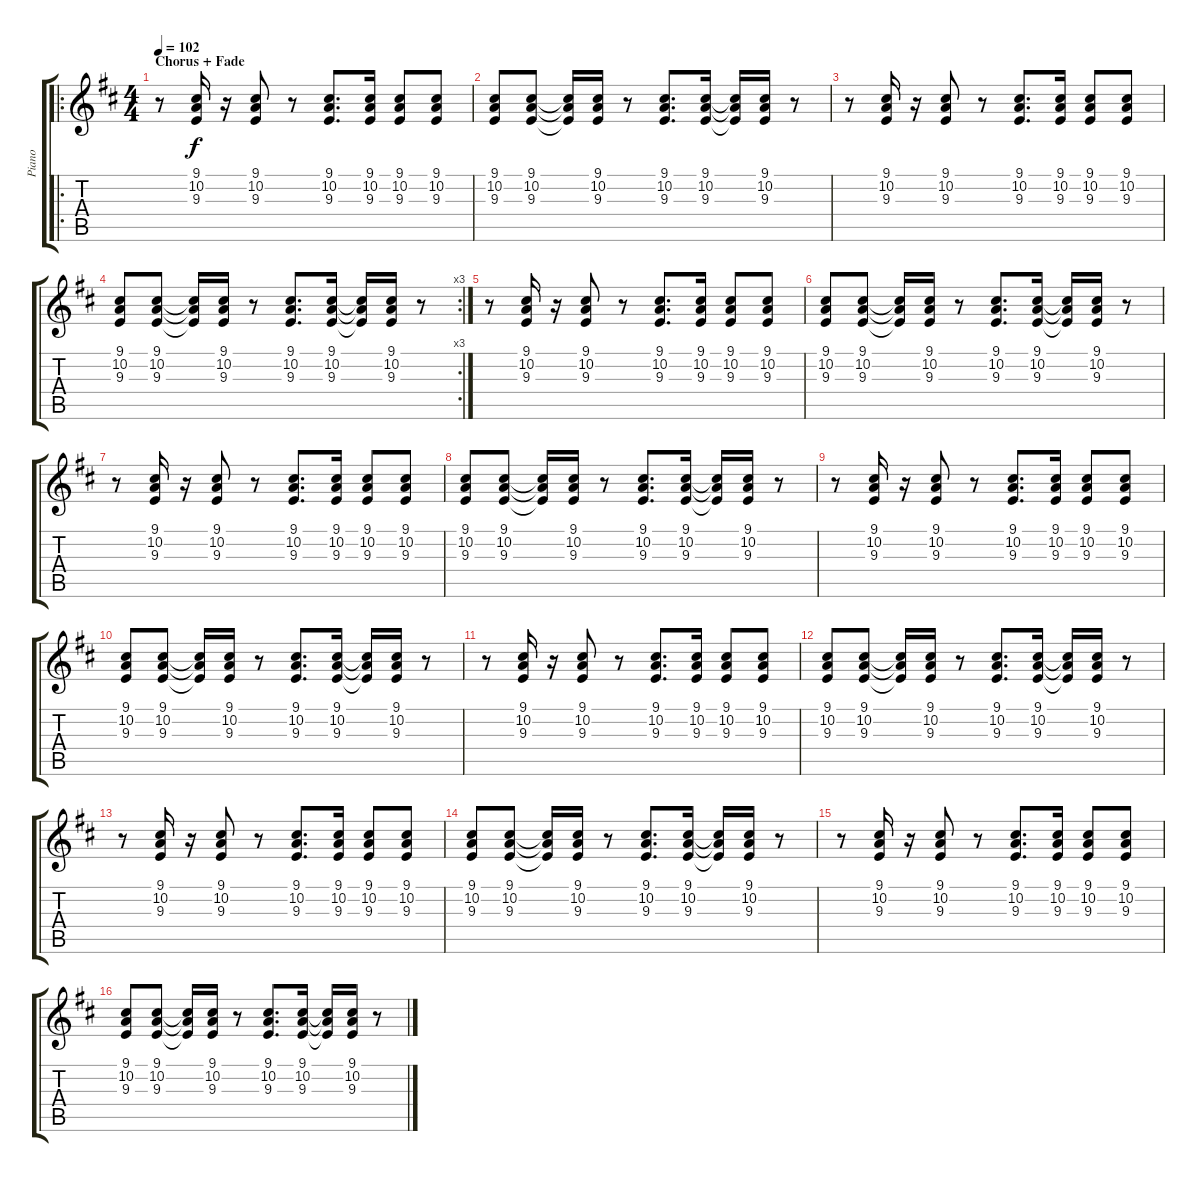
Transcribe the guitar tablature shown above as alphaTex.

\track ("Piano" "Piano") {instrument acousticgrandpiano}
\staff {score tabs}
\tuning (E4 B3 G3 D3 A2 E2) {hide}
\ro
\ts (4 4)
\section ("" "Chorus + Fade")
\tempo 102
\clef g2
\ks d
r.8{dy f} (9.1 10.2 9.3).16 r.16 (9.1 10.2 9.3).8 r.8 (9.1 10.2 9.3).8{d} (9.1 10.2 9.3).16 (9.1 10.2 9.3).8 (9.1 10.2 9.3).8 |
(9.1 10.2 9.3).8 (9.1 10.2 9.3).8 (9.1{t} 10.2{t} 9.3{t}).16 (9.1 10.2 9.3).16 r.8 (9.1 10.2 9.3).8{d} (9.1 10.2 9.3).16 (9.1{t} 10.2{t} 9.3{t}).16 (9.1 10.2 9.3).16 r.8 |
r.8 (9.1 10.2 9.3).16 r.16 (9.1 10.2 9.3).8 r.8 (9.1 10.2 9.3).8{d} (9.1 10.2 9.3).16 (9.1 10.2 9.3).8 (9.1 10.2 9.3).8 |
\rc 3
(9.1 10.2 9.3).8 (9.1 10.2 9.3).8 (9.1{t} 10.2{t} 9.3{t}).16 (9.1 10.2 9.3).16 r.8 (9.1 10.2 9.3).8{d} (9.1 10.2 9.3).16 (9.1{t} 10.2{t} 9.3{t}).16 (9.1 10.2 9.3).16 r.8 |
r.8 (9.1 10.2 9.3).16 r.16 (9.1 10.2 9.3).8 r.8 (9.1 10.2 9.3).8{d} (9.1 10.2 9.3).16 (9.1 10.2 9.3).8 (9.1 10.2 9.3).8 |
(9.1 10.2 9.3).8 (9.1 10.2 9.3).8 (9.1{t} 10.2{t} 9.3{t}).16 (9.1 10.2 9.3).16 r.8 (9.1 10.2 9.3).8{d} (9.1 10.2 9.3).16 (9.1{t} 10.2{t} 9.3{t}).16 (9.1 10.2 9.3).16 r.8 |
r.8 (9.1 10.2 9.3).16 r.16 (9.1 10.2 9.3).8 r.8 (9.1 10.2 9.3).8{d} (9.1 10.2 9.3).16 (9.1 10.2 9.3).8 (9.1 10.2 9.3).8 |
(9.1 10.2 9.3).8 (9.1 10.2 9.3).8 (9.1{t} 10.2{t} 9.3{t}).16 (9.1 10.2 9.3).16 r.8 (9.1 10.2 9.3).8{d} (9.1 10.2 9.3).16 (9.1{t} 10.2{t} 9.3{t}).16 (9.1 10.2 9.3).16 r.8 |
r.8 (9.1 10.2 9.3).16 r.16 (9.1 10.2 9.3).8 r.8 (9.1 10.2 9.3).8{d} (9.1 10.2 9.3).16 (9.1 10.2 9.3).8 (9.1 10.2 9.3).8 |
(9.1 10.2 9.3).8 (9.1 10.2 9.3).8 (9.1{t} 10.2{t} 9.3{t}).16 (9.1 10.2 9.3).16 r.8 (9.1 10.2 9.3).8{d} (9.1 10.2 9.3).16 (9.1{t} 10.2{t} 9.3{t}).16 (9.1 10.2 9.3).16 r.8 |
r.8 (9.1 10.2 9.3).16 r.16 (9.1 10.2 9.3).8 r.8 (9.1 10.2 9.3).8{d} (9.1 10.2 9.3).16 (9.1 10.2 9.3).8 (9.1 10.2 9.3).8 |
(9.1 10.2 9.3).8 (9.1 10.2 9.3).8 (9.1{t} 10.2{t} 9.3{t}).16 (9.1 10.2 9.3).16 r.8 (9.1 10.2 9.3).8{d} (9.1 10.2 9.3).16 (9.1{t} 10.2{t} 9.3{t}).16 (9.1 10.2 9.3).16 r.8 |
r.8 (9.1 10.2 9.3).16 r.16 (9.1 10.2 9.3).8 r.8 (9.1 10.2 9.3).8{d} (9.1 10.2 9.3).16 (9.1 10.2 9.3).8 (9.1 10.2 9.3).8 |
(9.1 10.2 9.3).8 (9.1 10.2 9.3).8 (9.1{t} 10.2{t} 9.3{t}).16 (9.1 10.2 9.3).16 r.8 (9.1 10.2 9.3).8{d} (9.1 10.2 9.3).16 (9.1{t} 10.2{t} 9.3{t}).16 (9.1 10.2 9.3).16 r.8 |
r.8 (9.1 10.2 9.3).16 r.16 (9.1 10.2 9.3).8 r.8 (9.1 10.2 9.3).8{d} (9.1 10.2 9.3).16 (9.1 10.2 9.3).8 (9.1 10.2 9.3).8 |
(9.1 10.2 9.3).8 (9.1 10.2 9.3).8 (9.1{t} 10.2{t} 9.3{t}).16 (9.1 10.2 9.3).16 r.8 (9.1 10.2 9.3).8{d} (9.1 10.2 9.3).16 (9.1{t} 10.2{t} 9.3{t}).16 (9.1 10.2 9.3).16 r.8
